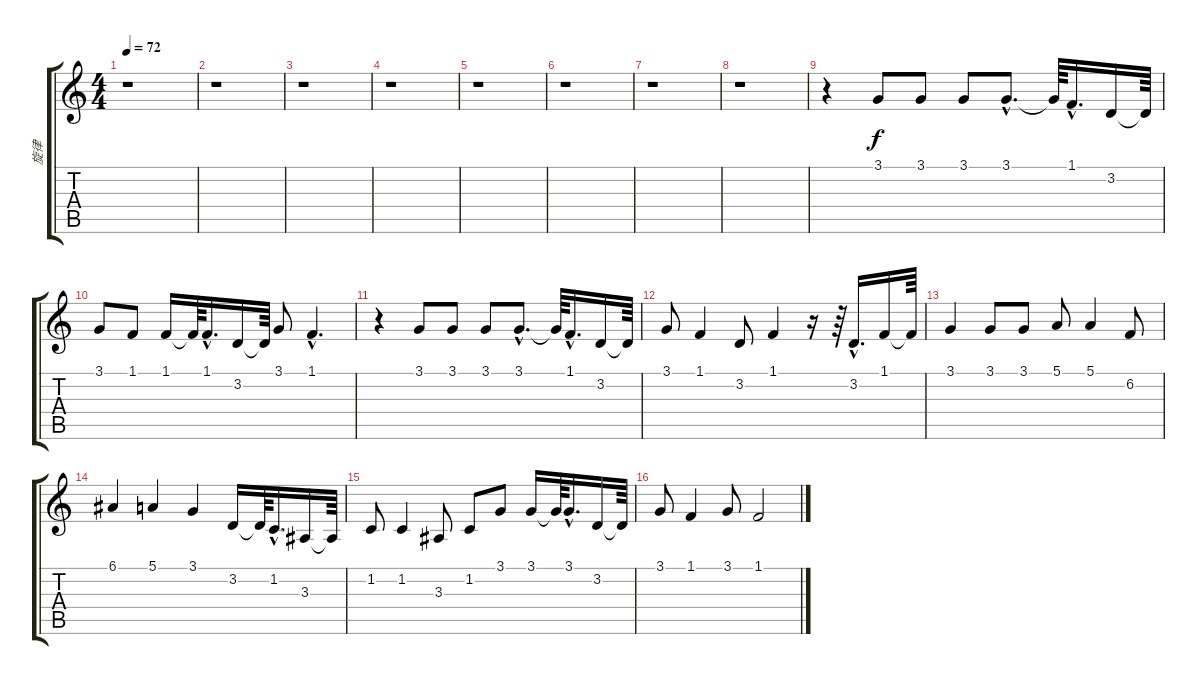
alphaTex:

\track ("旋律" "旋律") {instrument violin}
\staff {score tabs}
\tuning (E4 B3 G3 D3 A2 E2) {hide}
\ts (4 4)
\tempo 72
\clef g2
\ks c
r.1{dy f} |
r.1 |
r.1 |
r.1 |
r.1 |
r.1 |
r.1 |
r.1 |
r.4 3.1.8 3.1.8 3.1.8 3.1{hac}.8{d} 3.1{t}.64 1.1{hac}.16{d} 3.2.16 3.2{t}.64 |
3.1.8 1.1.8 1.1.16 1.1{t}.64 1.1{hac}.16{d} 3.2.16 3.2{t}.64 3.1.8 1.1{hac}.4{d} |
r.4 3.1.8 3.1.8 3.1.8 3.1{hac}.8{d} 3.1{t}.64 1.1{hac}.16{d} 3.2.16 3.2{t}.64 |
3.1.8 1.1.4 3.2.8 1.1.4 r.16 r.64 3.2{hac}.16{d} 1.1.16 1.1{t}.64 |
3.1.4 3.1.8 3.1.8 5.1.8 5.1.4 6.2.8 |
6.1.4 5.1.4 3.1.4 3.2.16 3.2{t}.64 1.2{hac}.16{d} 3.3.16 3.3{t}.64 |
1.2.8 1.2.4 3.3.8 1.2.8 3.1.8 3.1.16 3.1{t}.64 3.1{hac}.16{d} 3.2.16 3.2{t}.64 |
3.1.8 1.1.4 3.1.8 1.1.2
